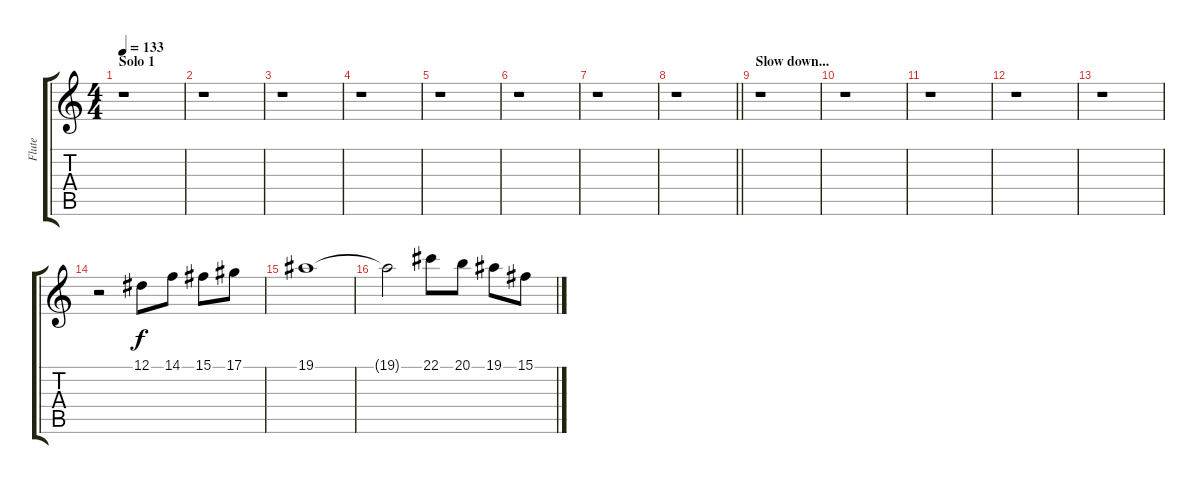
\track ("Flute" "Flute") {instrument ocarina}
\staff {score tabs}
\tuning (Eb4 Bb3 Gb3 Db3 Ab2 Eb2) {hide}
\ts (4 4)
\section ("" "Solo 1")
\tempo 133
\clef g2
\ks c
r.1{dy f} |
r.1 |
r.1 |
r.1 |
r.1 |
r.1 |
r.1 |
\barLineRight lightlight
r.1 |
\section ("" "Slow down...")
r.1 |
r.1 |
r.1 |
r.1 |
r.1 |
r.2 12.1.8 14.1.8 15.1.8 17.1.8 |
19.1.1 |
19.1{t}.2 22.1.8 20.1.8 19.1.8 15.1.8
